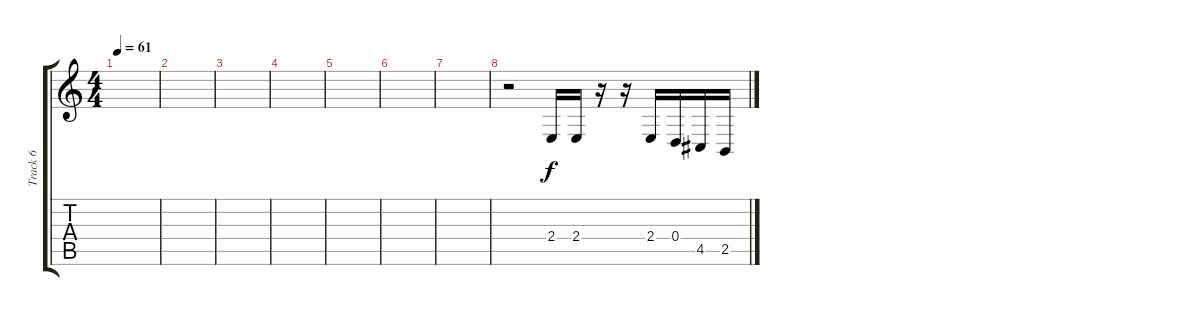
\track ("Track 6" "Track 6") {instrument melodictom}
\staff {score tabs}
\tuning (E4 B3 G3 D3 A2 E2) {hide}
\ts (4 4)
\tempo 61
\clef g2
\ks c
|
|
|
|
|
|
|
r.2 2.4.16 2.4.16 r.16 r.16 2.4.16 0.4.16 4.5.16 2.5.16
